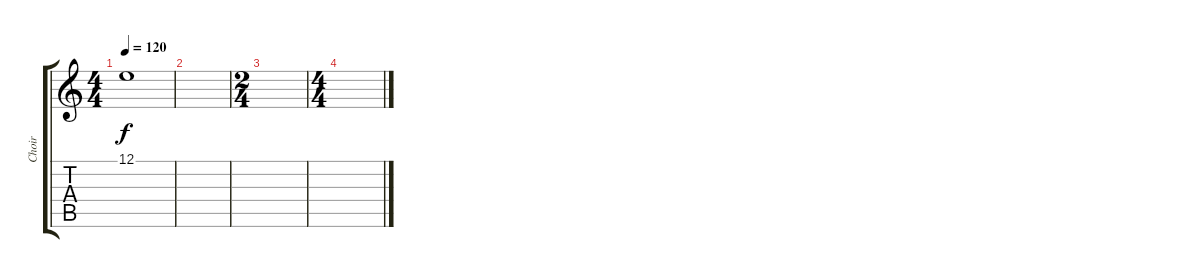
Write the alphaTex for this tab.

\track ("Choir" "Choir") {instrument choiraahs}
\staff {score tabs}
\tuning (E4 B3 G3 D3 A2 E2) {hide}
\ts (4 4)
\tempo 120
\clef g2
\ks c
12.1.1{dy f} |
|
\ts (2 4)
|
\ts (4 4)
